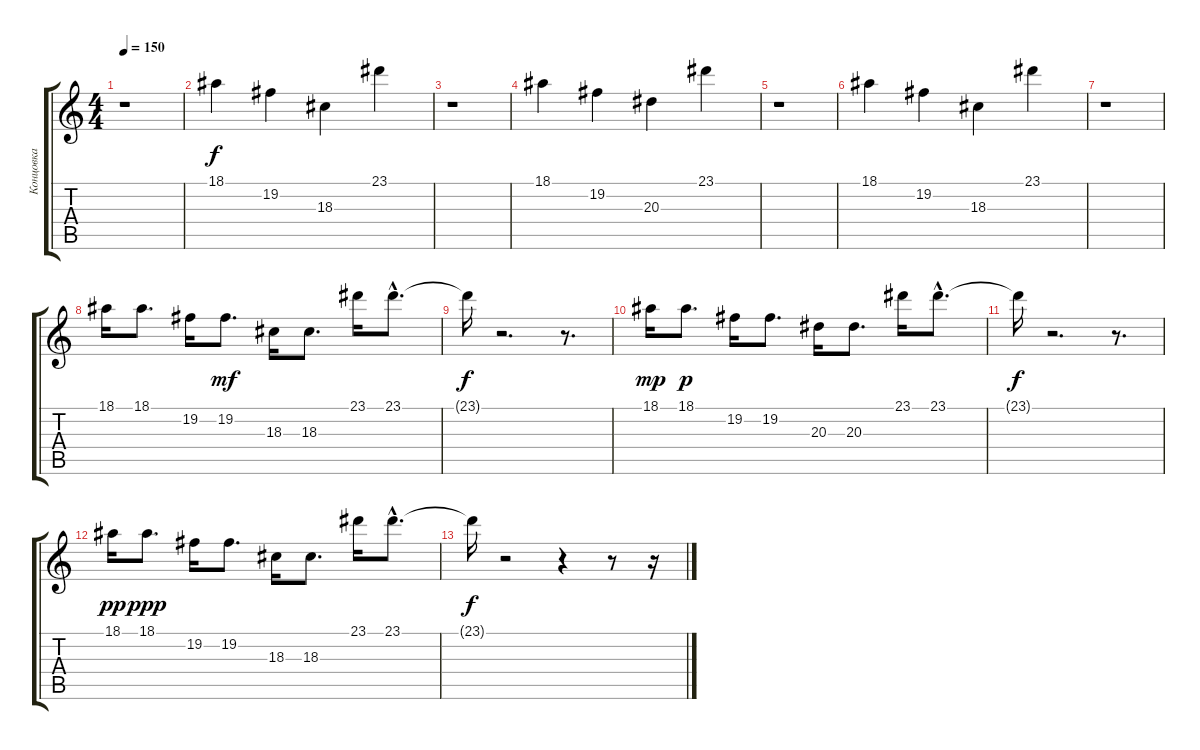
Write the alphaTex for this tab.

\track ("Концовка" "Концовка") {instrument fx8scifi}
\staff {score tabs}
\tuning (E4 B3 G3 D3 A2 E2) {hide}
\ts (4 4)
\tempo 150
\clef g2
\ks c
r.1{dy f} |
18.1.4 19.2.4 18.3.4 23.1.4 |
r.1 |
18.1.4 19.2.4 20.3.4 23.1.4 |
r.1 |
18.1.4 19.2.4 18.3.4 23.1.4 |
r.1 |
18.1.16 18.1.8{d} 19.2.16 19.2.8{d dy mf} 18.3.16 18.3.8{d} 23.1.16 23.1{hac}.8{d} |
23.1{t}.16{dy f} r.2{d} r.8{d} |
18.1.16{dy mp} 18.1.8{d dy p} 19.2.16 19.2.8{d} 20.3.16 20.3.8{d} 23.1.16 23.1{hac}.8{d} |
23.1{t}.16{dy f} r.2{d} r.8{d} |
18.1.16{dy pp} 18.1.8{d dy ppp} 19.2.16 19.2.8{d} 18.3.16 18.3.8{d} 23.1.16 23.1{hac}.8{d} |
23.1{t}.16{dy f} r.2 r.4 r.8 r.16
